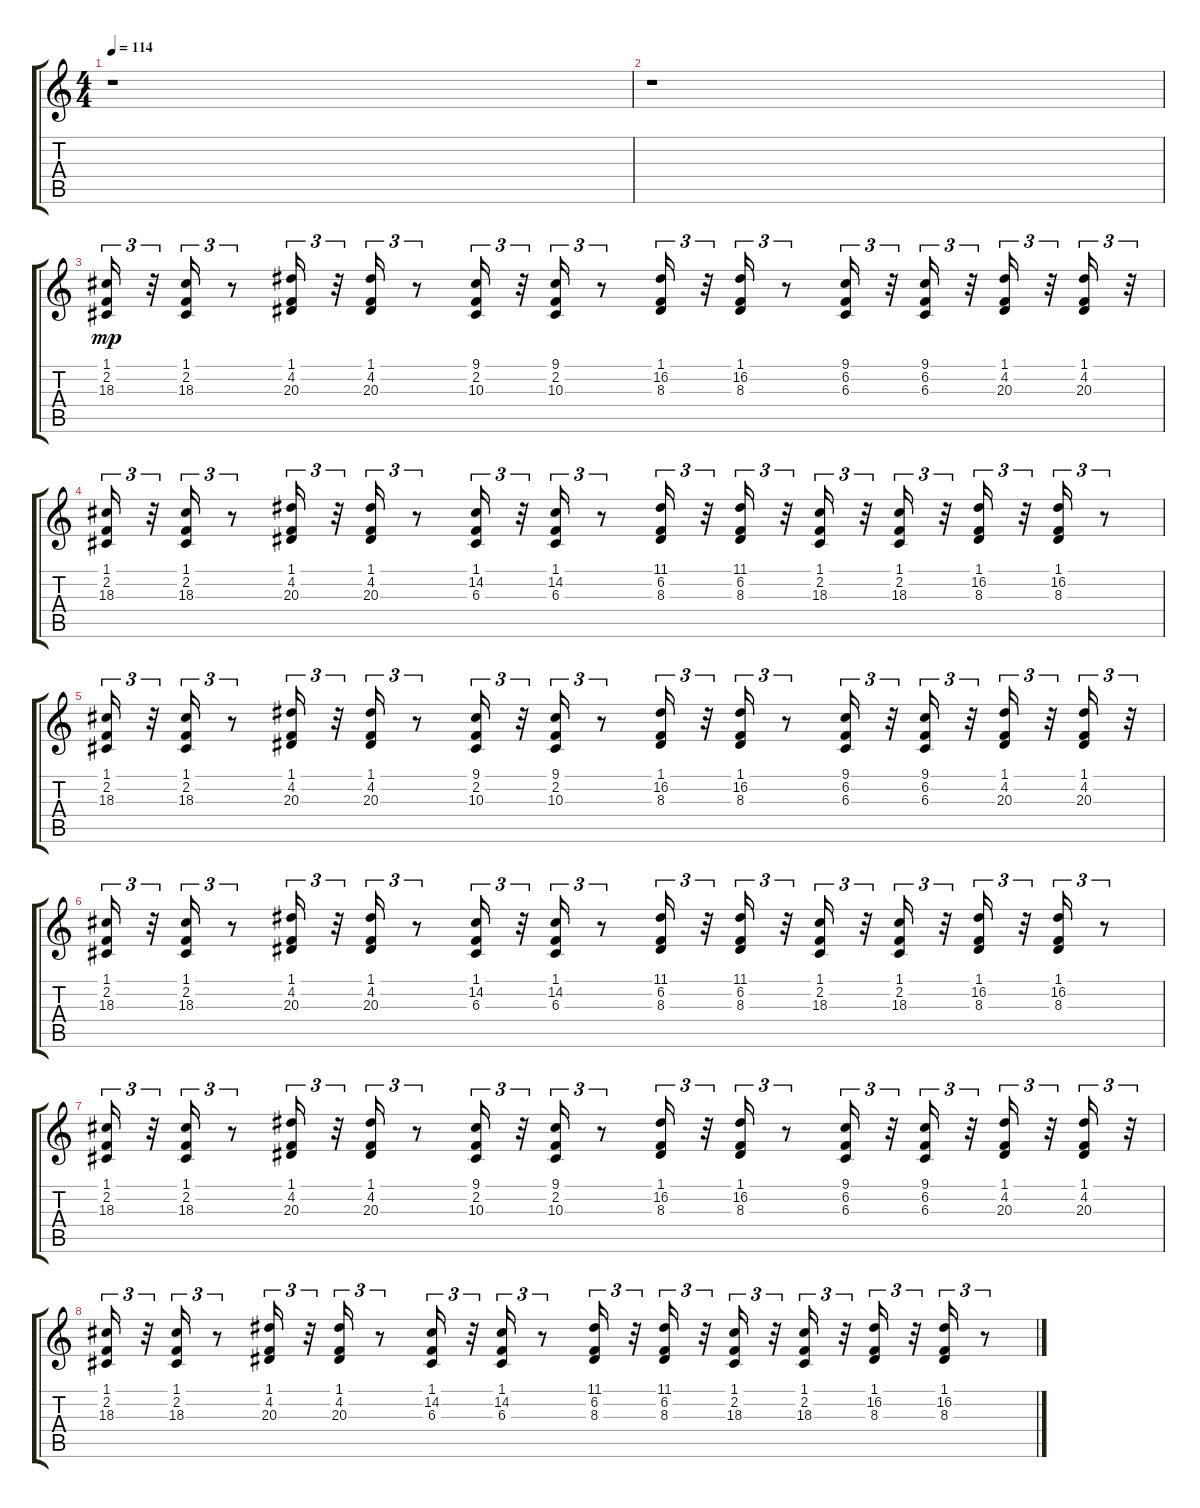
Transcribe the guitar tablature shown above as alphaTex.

\track "" {instrument percussiveorgan}
\staff {score tabs}
\tuning (E4 B3 G3 D3 A2 E2) {hide}
\ts (4 4)
\tempo 114
\clef g2
\ks c
r.1{dy mp} |
r.1 |
(1.1 2.2 18.3).16{tu (3 2)} r.32{tu (3 2)} (1.1 2.2 18.3).16{tu (3 2)} r.8{tu (3 2)} (1.1 4.2 20.3).16{tu (3 2)} r.32{tu (3 2)} (1.1 4.2 20.3).16{tu (3 2)} r.8{tu (3 2)} (9.1 2.2 10.3).16{tu (3 2)} r.32{tu (3 2)} (9.1 2.2 10.3).16{tu (3 2)} r.8{tu (3 2)} (1.1 16.2 8.3).16{tu (3 2)} r.32{tu (3 2)} (1.1 16.2 8.3).16{tu (3 2)} r.8{tu (3 2)} (9.1 6.2 6.3).16{tu (3 2)} r.32{tu (3 2)} (9.1 6.2 6.3).16{tu (3 2)} r.32{tu (3 2)} (1.1 4.2 20.3).16{tu (3 2)} r.32{tu (3 2)} (1.1 4.2 20.3).16{tu (3 2)} r.32{tu (3 2)} |
(1.1 2.2 18.3).16{tu (3 2)} r.32{tu (3 2)} (1.1 2.2 18.3).16{tu (3 2)} r.8{tu (3 2)} (1.1 4.2 20.3).16{tu (3 2)} r.32{tu (3 2)} (1.1 4.2 20.3).16{tu (3 2)} r.8{tu (3 2)} (1.1 14.2 6.3).16{tu (3 2)} r.32{tu (3 2)} (1.1 14.2 6.3).16{tu (3 2)} r.8{tu (3 2)} (11.1 6.2 8.3).16{tu (3 2)} r.32{tu (3 2)} (11.1 6.2 8.3).16{tu (3 2)} r.32{tu (3 2)} (1.1 2.2 18.3).16{tu (3 2)} r.32{tu (3 2)} (1.1 2.2 18.3).16{tu (3 2)} r.32{tu (3 2)} (1.1 16.2 8.3).16{tu (3 2)} r.32{tu (3 2)} (1.1 16.2 8.3).16{tu (3 2)} r.8{tu (3 2)} |
(1.1 2.2 18.3).16{tu (3 2)} r.32{tu (3 2)} (1.1 2.2 18.3).16{tu (3 2)} r.8{tu (3 2)} (1.1 4.2 20.3).16{tu (3 2)} r.32{tu (3 2)} (1.1 4.2 20.3).16{tu (3 2)} r.8{tu (3 2)} (9.1 2.2 10.3).16{tu (3 2)} r.32{tu (3 2)} (9.1 2.2 10.3).16{tu (3 2)} r.8{tu (3 2)} (1.1 16.2 8.3).16{tu (3 2)} r.32{tu (3 2)} (1.1 16.2 8.3).16{tu (3 2)} r.8{tu (3 2)} (9.1 6.2 6.3).16{tu (3 2)} r.32{tu (3 2)} (9.1 6.2 6.3).16{tu (3 2)} r.32{tu (3 2)} (1.1 4.2 20.3).16{tu (3 2)} r.32{tu (3 2)} (1.1 4.2 20.3).16{tu (3 2)} r.32{tu (3 2)} |
(1.1 2.2 18.3).16{tu (3 2)} r.32{tu (3 2)} (1.1 2.2 18.3).16{tu (3 2)} r.8{tu (3 2)} (1.1 4.2 20.3).16{tu (3 2)} r.32{tu (3 2)} (1.1 4.2 20.3).16{tu (3 2)} r.8{tu (3 2)} (1.1 14.2 6.3).16{tu (3 2)} r.32{tu (3 2)} (1.1 14.2 6.3).16{tu (3 2)} r.8{tu (3 2)} (11.1 6.2 8.3).16{tu (3 2)} r.32{tu (3 2)} (11.1 6.2 8.3).16{tu (3 2)} r.32{tu (3 2)} (1.1 2.2 18.3).16{tu (3 2)} r.32{tu (3 2)} (1.1 2.2 18.3).16{tu (3 2)} r.32{tu (3 2)} (1.1 16.2 8.3).16{tu (3 2)} r.32{tu (3 2)} (1.1 16.2 8.3).16{tu (3 2)} r.8{tu (3 2)} |
(1.1 2.2 18.3).16{tu (3 2)} r.32{tu (3 2)} (1.1 2.2 18.3).16{tu (3 2)} r.8{tu (3 2)} (1.1 4.2 20.3).16{tu (3 2)} r.32{tu (3 2)} (1.1 4.2 20.3).16{tu (3 2)} r.8{tu (3 2)} (9.1 2.2 10.3).16{tu (3 2)} r.32{tu (3 2)} (9.1 2.2 10.3).16{tu (3 2)} r.8{tu (3 2)} (1.1 16.2 8.3).16{tu (3 2)} r.32{tu (3 2)} (1.1 16.2 8.3).16{tu (3 2)} r.8{tu (3 2)} (9.1 6.2 6.3).16{tu (3 2)} r.32{tu (3 2)} (9.1 6.2 6.3).16{tu (3 2)} r.32{tu (3 2)} (1.1 4.2 20.3).16{tu (3 2)} r.32{tu (3 2)} (1.1 4.2 20.3).16{tu (3 2)} r.32{tu (3 2)} |
(1.1 2.2 18.3).16{tu (3 2)} r.32{tu (3 2)} (1.1 2.2 18.3).16{tu (3 2)} r.8{tu (3 2)} (1.1 4.2 20.3).16{tu (3 2)} r.32{tu (3 2)} (1.1 4.2 20.3).16{tu (3 2)} r.8{tu (3 2)} (1.1 14.2 6.3).16{tu (3 2)} r.32{tu (3 2)} (1.1 14.2 6.3).16{tu (3 2)} r.8{tu (3 2)} (11.1 6.2 8.3).16{tu (3 2)} r.32{tu (3 2)} (11.1 6.2 8.3).16{tu (3 2)} r.32{tu (3 2)} (1.1 2.2 18.3).16{tu (3 2)} r.32{tu (3 2)} (1.1 2.2 18.3).16{tu (3 2)} r.32{tu (3 2)} (1.1 16.2 8.3).16{tu (3 2)} r.32{tu (3 2)} (1.1 16.2 8.3).16{tu (3 2)} r.8{tu (3 2)}
